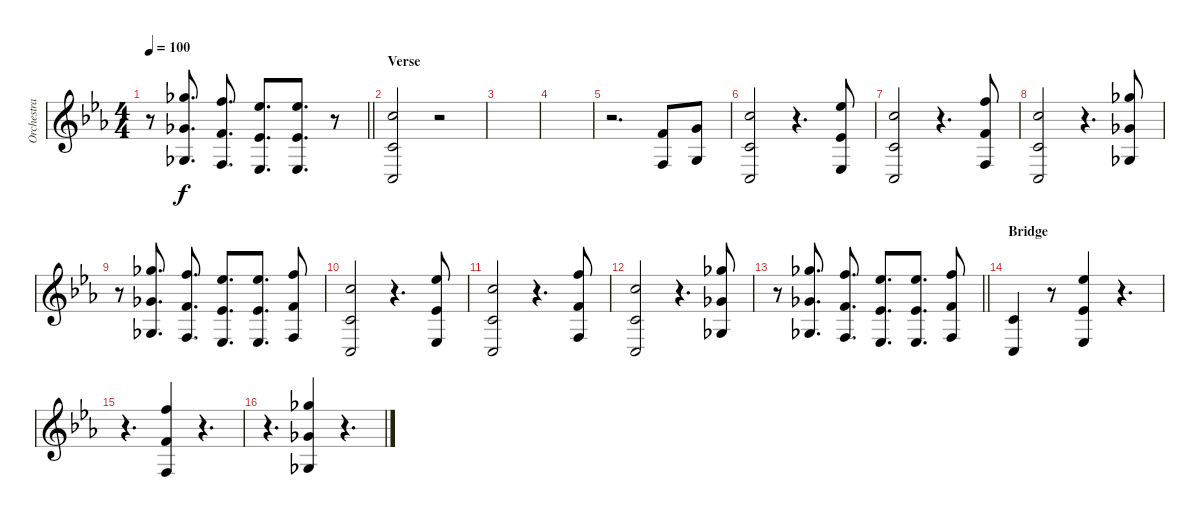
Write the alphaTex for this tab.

\track ("Orchestra hit" "Orchestra ") {instrument orchestrahit}
\staff {score}
\tuning (D4 A3 F3 C3 G2 C2) {hide}
\ts (4 4)
\tempo 100
\clef g2
\barLineRight lightlight
\ks eb
r.8{dy f} (16.1 9.2 1.3).8{d} (15.1 8.2 0.3).8{d} (13.1 6.2 3.4).8{d} (13.1 6.2 3.4).8{d} r.8 |
\section ("" "Verse")
(10.1 3.2 0.4).2 r.2 |
|
|
r.2{d} (3.1 0.3).8 (5.1 2.3).8 |
(10.1 3.2 0.4).2 r.4{d} (1.1 18.2 3.4).8 |
(10.1 3.2 0.4).2 r.4{d} (3.1 20.2 0.3).8 |
(10.1 3.2 0.4).2 r.4{d} (16.1 13.3 6.4).8 |
r.8 (16.1 9.2 1.3).8{d} (15.1 8.2 0.3).8{d} (13.1 6.2 3.4).8{d} (13.1 6.2 3.4).8{d} (15.1 8.2 0.3).8 |
(10.1 3.2 0.4).2 r.4{d} (1.1 18.2 3.4).8 |
(10.1 3.2 0.4).2 r.4{d} (3.1 20.2 0.3).8 |
(10.1 3.2 0.4).2 r.4{d} (16.1 13.3 6.4).8 |
\barLineRight lightlight
r.8 (16.1 9.2 1.3).8{d} (15.1 8.2 0.3).8{d} (13.1 6.2 3.4).8{d} (13.1 6.2 3.4).8{d} (15.1 8.2 0.3).8 |
\section ("" "Bridge")
(3.2 0.4).4 r.8 (1.1 18.2 3.4).4 r.4{d} |
r.4{d} (3.1 20.2 0.3).4 r.4{d} |
r.4{d} (4.1 21.2 1.3).4 r.4{d}
